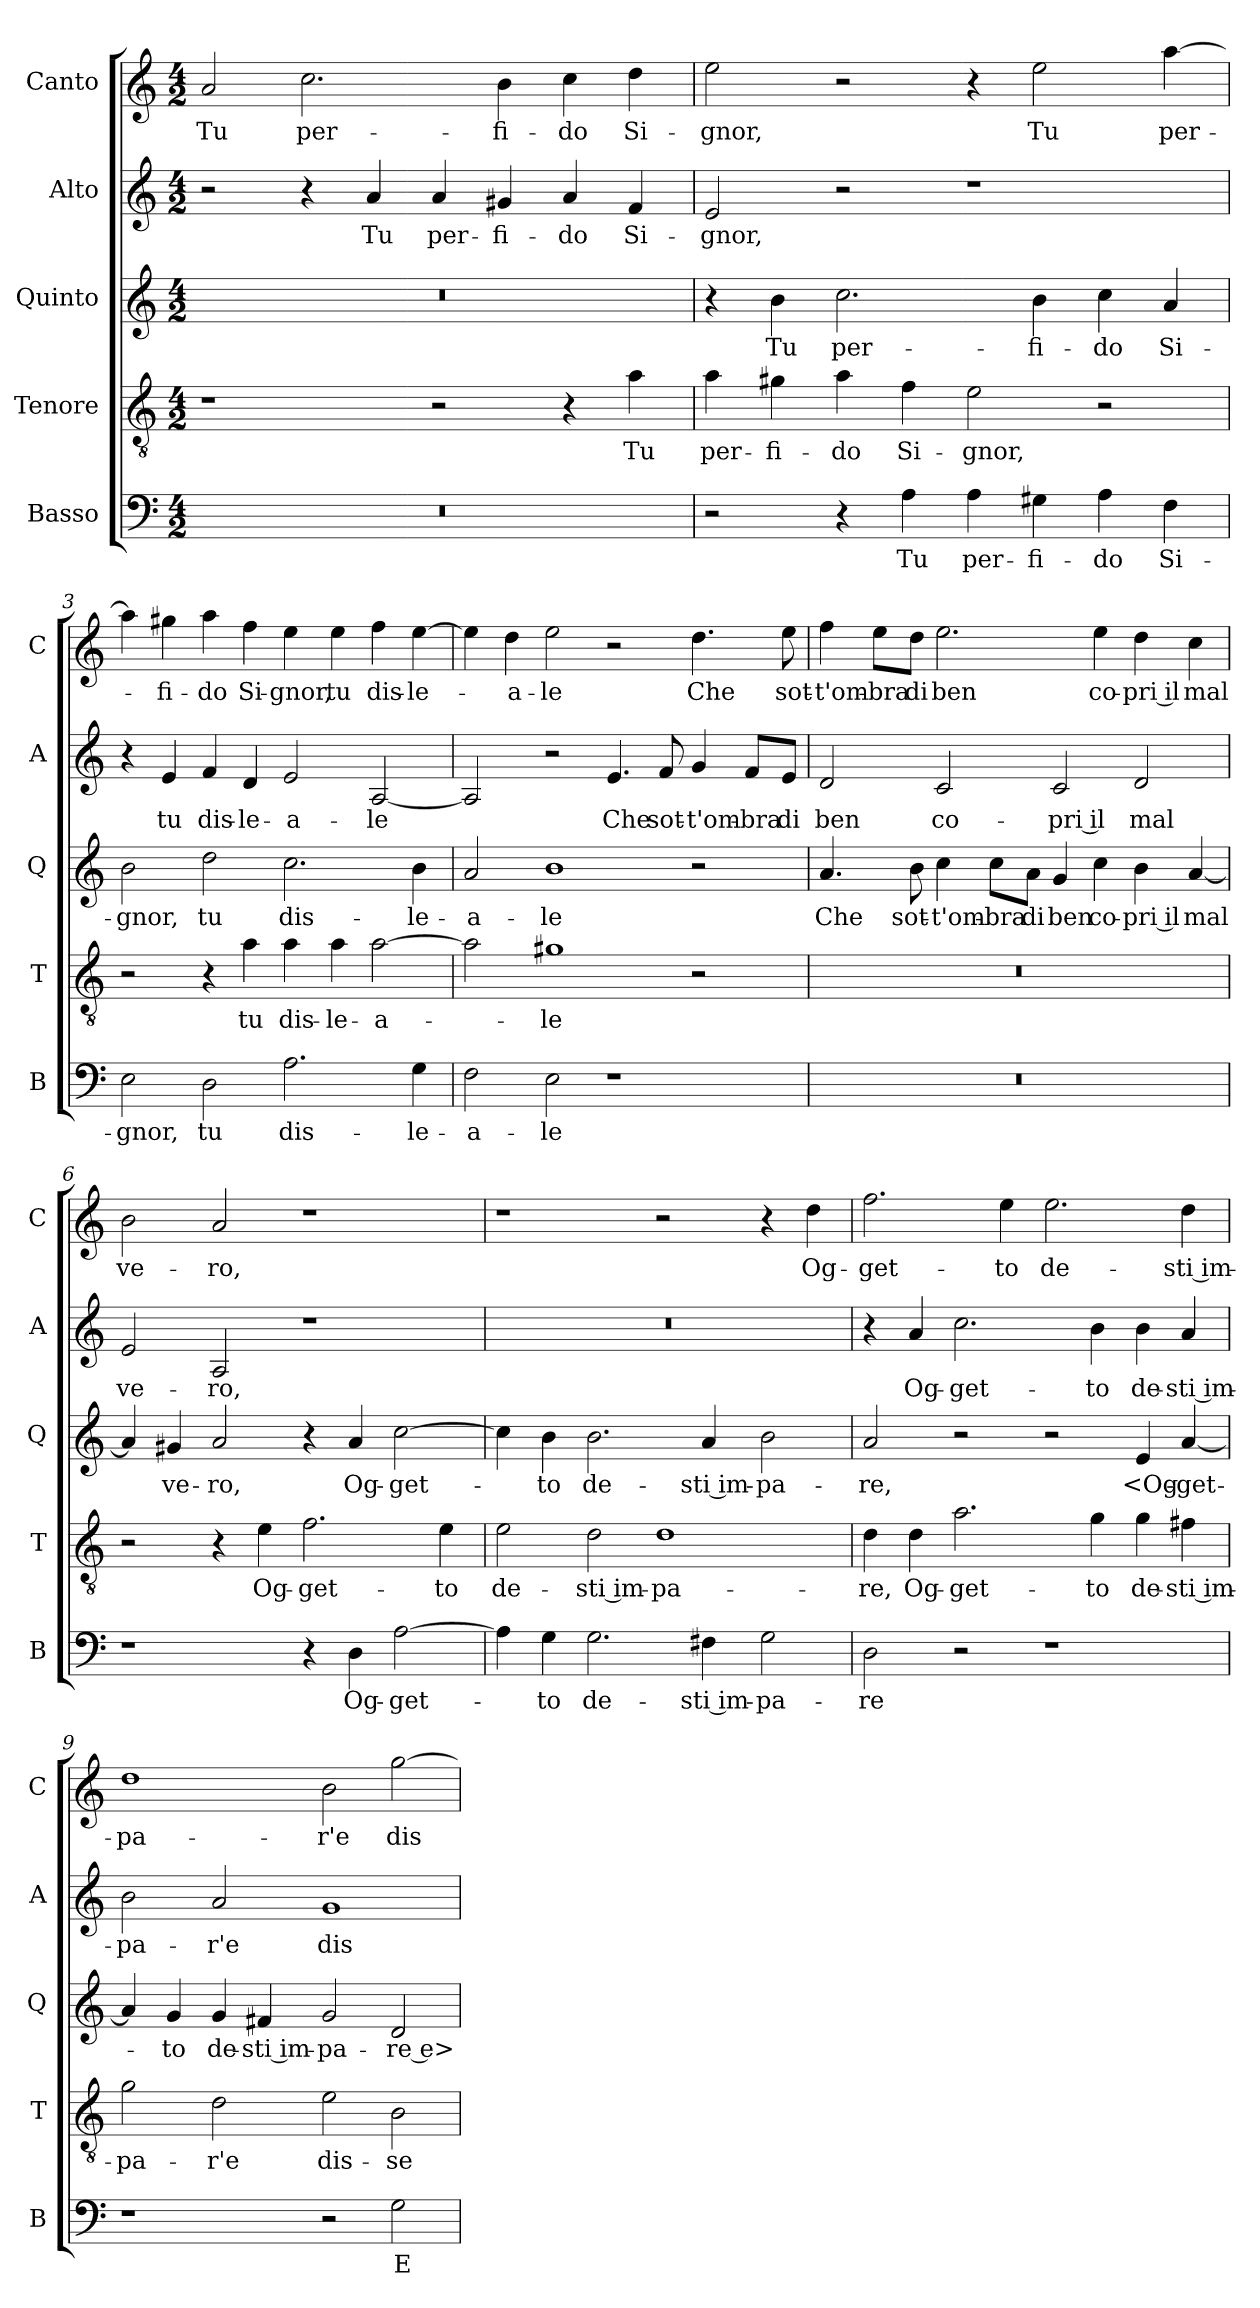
**kern	**text	**kern	**text	**kern	**text	**kern	**text	**kern	**text
*part5	*part5	*part4	*part4	*part3	*part3	*part2	*part2	*part1	*part1
*staff5	*staff5	*staff4	*staff4	*staff3	*staff3	*staff2	*staff2	*staff1	*staff1
*I"Basso	*	*I"Tenore	*	*I"Quinto	*	*I"Alto	*	*I"Canto	*
*I'B	*	*I'T	*	*I'Q	*	*I'A	*	*I'C	*
*clefF4	*	*clefGv2	*	*clefG2	*	*clefG2	*	*clefG2	*
*k[]	*	*k[]	*	*k[]	*	*k[]	*	*k[]	*
*M4/2	*	*M4/2	*	*M4/2	*	*M4/2	*	*M4/2	*
=1	=1	=1	=1	=1	=1	=1	=1	=1	=1
0r	.	1r	.	0r	.	2r	.	2a	Tu
.	.	.	.	.	.	4r	.	2.cc	per-
.	.	.	.	.	.	4a	Tu	.	.
.	.	2r	.	.	.	4a	per-	.	.
.	.	.	.	.	.	4g#X	-fi-	4b	-fi-
.	.	4r	.	.	.	4a	-do	4cc	-do
.	.	4a	Tu	.	.	4f	Si-	4dd	Si-
=2	=2	=2	=2	=2	=2	=2	=2	=2	=2
2r	.	4a	per-	4r	.	2e	-gnor,	2ee	-gnor,
.	.	4g#X	-fi-	4b	Tu	.	.	.	.
4r	.	4a	-do	2.cc	per-	2r	.	2r	.
4A	Tu	4f	Si-	.	.	.	.	.	.
4A	per-	2e	-gnor,	.	.	1r	.	4r	.
4G#X	-fi-	.	.	4b	-fi-	.	.	2ee	Tu
4A	-do	2r	.	4cc	-do	.	.	.	.
4F	Si-	.	.	4a	Si-	.	.	[4aa	per-
=3	=3	=3	=3	=3	=3	=3	=3	=3	=3
2E	-gnor,	2r	.	2b	-gnor,	4r	.	4aa]	.
.	.	.	.	.	.	4e	tu	4gg#X	-fi-
2D	tu	4r	.	2dd	tu	4f	dis-	4aa	-do
.	.	4a	tu	.	.	4d	-le-	4ff	Si-
2.A	dis-	4a	dis-	2.cc	dis-	2e	-a-	4ee	-gnor,
.	.	4a	-le-	.	.	.	.	4ee	tu
.	.	[2a	-a-	.	.	[2A	-le	4ff	dis-
4G	-le-	.	.	4b	-le-	.	.	[4ee	-le-
=4	=4	=4	=4	=4	=4	=4	=4	=4	=4
2F	-a-	2a]	.	2a	-a-	2A]	.	4ee]	.
.	.	.	.	.	.	.	.	4dd	-a-
2E	-le	1g#X	-le	1b	-le	2r	.	2ee	-le
1r	.	.	.	.	.	4.e	Che	2r	.
.	.	.	.	.	.	8f	sot-	.	.
.	.	2r	.	2r	.	4g	-t'om-	4.dd	Che
.	.	.	.	.	.	8fL	-bra	.	.
.	.	.	.	.	.	8eJ	di	8ee	sot-
=5	=5	=5	=5	=5	=5	=5	=5	=5	=5
0r	.	0r	.	4.a	Che	2d	ben	4ff	-t'om-
.	.	.	.	.	.	.	.	8eeL	-bra
.	.	.	.	8b	sot-	.	.	8ddJ	di
.	.	.	.	4cc	-t'om-	2c	co-	2.ee	ben
.	.	.	.	8ccL	-bra	.	.	.	.
.	.	.	.	8aJ	di	.	.	.	.
.	.	.	.	4g	ben	2c	-pri il	.	.
.	.	.	.	4cc	co-	.	.	4ee	co-
.	.	.	.	4b	-pri il	2d	mal	4dd	-pri il
.	.	.	.	[4a	mal	.	.	4cc	mal
=6	=6	=6	=6	=6	=6	=6	=6	=6	=6
1r	.	2r	.	4a]	.	2e	ve-	2b	ve-
.	.	.	.	4g#X	ve-	.	.	.	.
.	.	4r	.	2a	-ro,	2A	-ro,	2a	-ro,
.	.	4e	Og-	.	.	.	.	.	.
4r	.	2.f	-get-	4r	.	1r	.	1r	.
4D	Og-	.	.	4a	Og-	.	.	.	.
[2A	-get-	.	.	[2cc	-get-	.	.	.	.
.	.	4e	-to	.	.	.	.	.	.
=7	=7	=7	=7	=7	=7	=7	=7	=7	=7
4A]	.	2e	de-	4cc]	.	0r	.	1r	.
4G	-to	.	.	4b	-to	.	.	.	.
2.G	de-	2d	-sti im-	2.b	de-	.	.	.	.
.	.	1d	-pa-	.	.	.	.	2r	.
4F#X	-sti im-	.	.	4a	-sti im-	.	.	.	.
2G	-pa-	.	.	2b	-pa-	.	.	4r	.
.	.	.	.	.	.	.	.	4dd	Og-
=8	=8	=8	=8	=8	=8	=8	=8	=8	=8
2D	-re	4d	-re,	2a	-re,	4r	.	2.ff	-get-
.	.	4d	Og-	.	.	4a	Og-	.	.
2r	.	2.a	-get-	2r	.	2.cc	-get-	.	.
.	.	.	.	.	.	.	.	4ee	-to
1r	.	.	.	2r	.	.	.	2.ee	de-
.	.	4g	-to	.	.	4b	-to	.	.
.	.	4g	de-	4e	<Og-	4b	de-	.	.
.	.	4f#X	-sti im-	[4a	-get-	4a	-sti im-	4dd	-sti im-
=9	=9	=9	=9	=9	=9	=9	=9	=9	=9
1r	.	2g	-pa-	4a]	.	2b	-pa-	1dd	-pa-
.	.	.	.	4g	-to	.	.	.	.
.	.	2d	-r'e	4g	de-	2a	-r'e	.	.
.	.	.	.	4f#X	-sti im-	.	.	.	.
2r	.	2e	dis-	2g	-pa-	1g	dis-	2b	-r'e
2G	E	2B	-se-	2d	-re e>	.	.	[2gg	dis-
=	=	=	=	=	=	=	=	=	=
*-	*-	*-	*-	*-	*-	*-	*-	*-	*-
